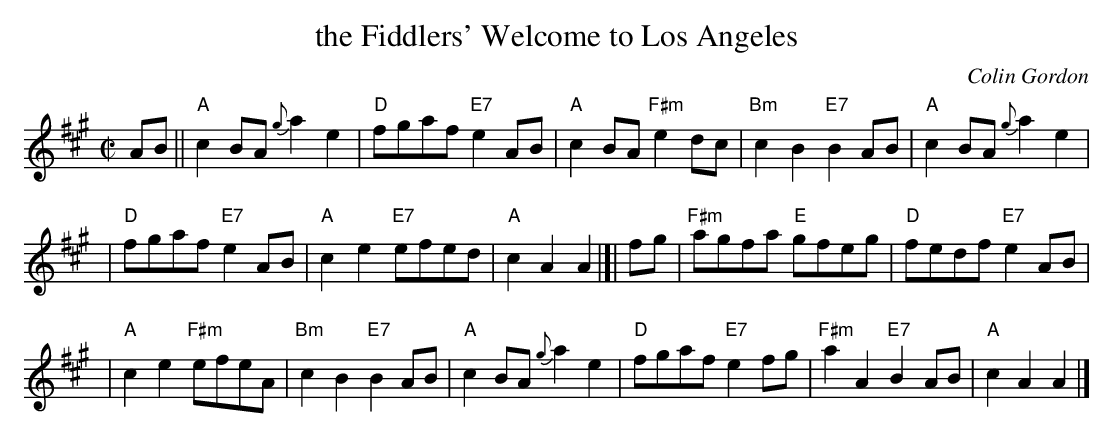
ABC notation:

X:1
T: the Fiddlers' Welcome to Los Angeles
C: Colin Gordon
M: C|
L: 1/8
K: A
 AB \
|| "A"c2BA {g}a2e2 \
| "D"fgaf "E7"e2AB \
| "A"c2BA "F#m"e2dc \
| "Bm"c2B2 "E7"B2AB \
| "A"c2BA {g}a2e2 |
| "D"fgaf "E7"e2AB \
| "A"c2e2 "E7"efed \
| "A"c2A2 A2 |]| fg \
| "F#m"agfa "E"gfeg \
| "D"fedf "E7"e2AB |
| "A"c2e2 "F#m"efeA \
| "Bm"c2B2 "E7"B2AB \
| "A"c2BA {g}a2e2 \
| "D"fgaf "E7"e2fg \
| "F#m"a2A2 "E7"B2AB \
| "A"c2A2 A2 |]
